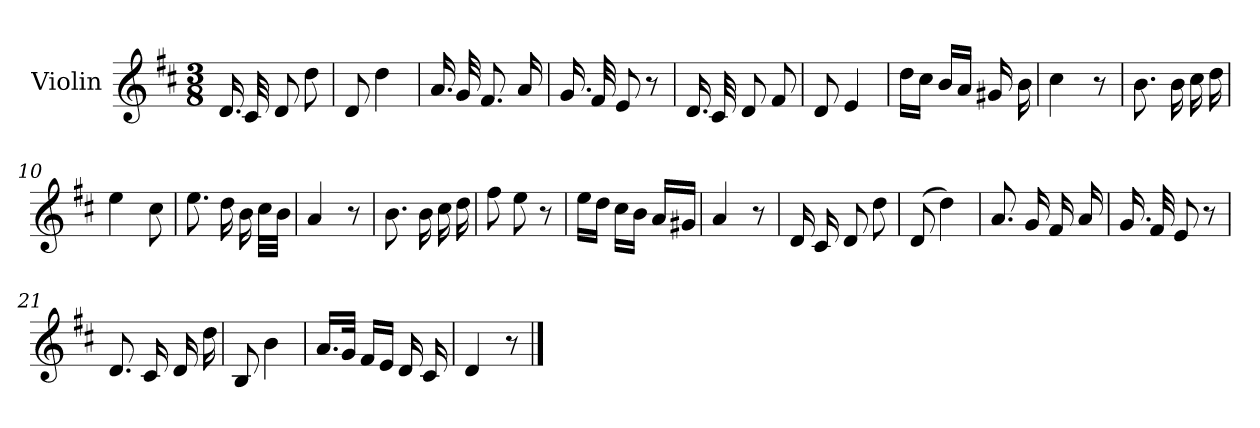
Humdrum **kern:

**kern
*part1
*staff1
*I"Violin
*I'Vln.
*clefG2
*k[f#c#]
*M3/8
=1
16.d
32c#
8d
8dd
=2
8d
4dd
=3
16.a
32g
8.f#
16a
=4
16.g
32f#
8e
8r
=5
16.d
32c#
8d
8f#
=6
8d
4e
=7
16ddLL
16cc#JJ
16bLL
16aJJ
16g#X
16b
!!LO:LB:g=z
=8
4cc#
8r
=9
8.b
16b
16cc#
16dd
=10
4ee
8cc#
=11
8.ee
16dd
16b
32cc#LLL
32bJJJ
=12
4a
8r
=13
8.b
16b
16cc#
16dd
=14
8ff#
8ee
8r
=15
16eeLL
16ddJJ
16cc#LL
16bJJ
16aLL
16g#XJJ
=16
4a
8r
!!LO:LB:g=z
=17
16d
16c#
8d
8dd
=18
(8d
4dd)
=19
8.a
16g
16f#
16a
=20
16.g
32f#
8e
8r
=21
8.d
16c#
16d
16dd
=22
8B
4b
=23
16.aLL
32gJJk
16f#LL
16eJJ
16d
16c#
=24
4d
8r
==
*-
